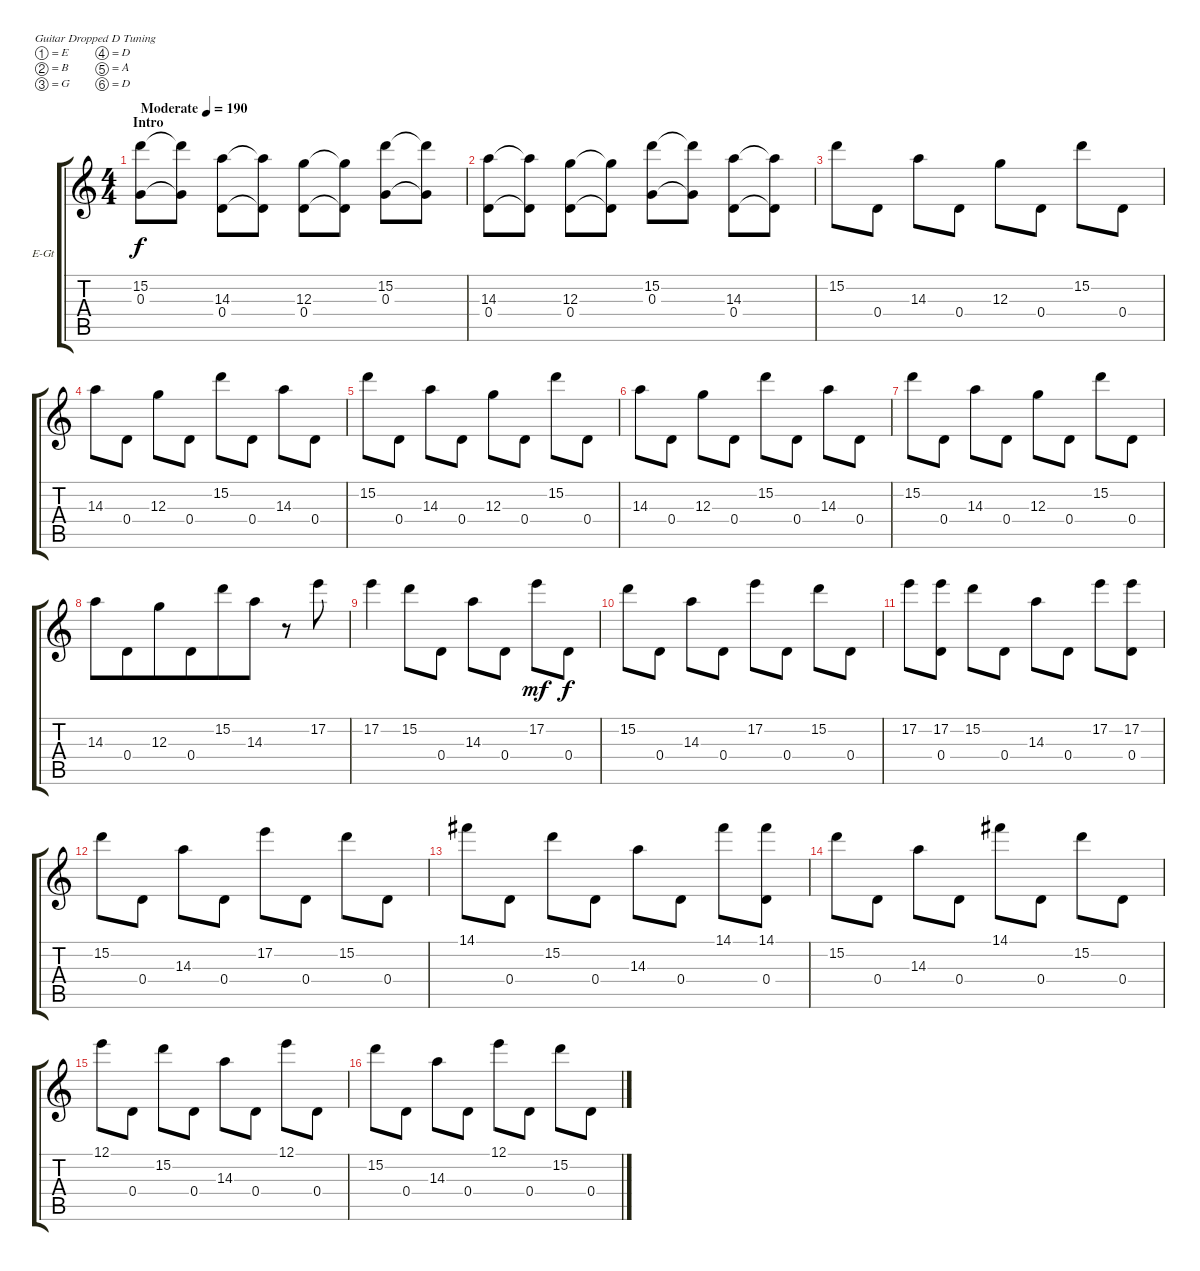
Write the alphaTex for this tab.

\bracketExtendMode groupsimilarinstruments
\firstSystemTrackNameOrientation horizontal
\otherSystemsTrackNameOrientation horizontal
\track ("Jack " "E-Gt") {instrument distortionguitar}
\staff {score tabs}
\tuning (E4 B3 G3 D3 A2 D2)
\ts (4 4)
\beaming (8 2 2 2 2)
\section ("" "Intro")
\tempo (190 "Moderate")
\clef g2
\ks c
(15.2 0.3).8{dy f instrument distortionguitar} (0.3{t} 15.2{t}).8 (14.3 0.4).8 (0.4{t} 14.3{t}).8 (12.3 0.4).8 (12.3{t} 0.4{t}).8 (15.2 0.3).8 (15.2{t} 0.3{t}).8 |
(14.3 0.4).8 (0.4{t} 14.3{t}).8 (12.3 0.4).8 (12.3{t} 0.4{t}).8 (15.2 0.3).8 (0.3{t} 15.2{t}).8 (14.3 0.4).8 (14.3{t} 0.4{t}).8 |
15.2.8 0.4.8 14.3.8 0.4.8 12.3.8 0.4.8 15.2.8 0.4.8 |
14.3.8 0.4.8 12.3.8 0.4.8 15.2.8 0.4.8 14.3.8 0.4.8 |
15.2.8 0.4.8 14.3.8 0.4.8 12.3.8 0.4.8 15.2.8 0.4.8 |
14.3.8 0.4.8 12.3.8 0.4.8 15.2.8 0.4.8 14.3.8 0.4.8 |
15.2.8 0.4.8 14.3.8 0.4.8 12.3.8 0.4.8 15.2.8 0.4.8 |
\beaming (8 6 4)
14.3.8 0.4.8 12.3.8 0.4.8 15.2.8 14.3.8 r.8 17.2.8 |
\beaming (8 2 2 2 2)
17.2.4 15.2.8 0.4.8 14.3.8 0.4.8 17.2.8{dy mf} 0.4.8{dy f} |
15.2.8 0.4.8 14.3.8 0.4.8 17.2.8 0.4.8 15.2.8 0.4.8 |
17.2.8 (0.4 17.2).8 15.2.8 0.4.8 14.3.8 0.4.8 17.2.8 (0.4 17.2).8 |
15.2.8 0.4.8 14.3.8 0.4.8 17.2.8 0.4.8 15.2.8 0.4.8 |
14.1.8 0.4.8 15.2.8 0.4.8 14.3.8 0.4.8 14.1.8 (0.4 14.1).8 |
15.2.8 0.4.8 14.3.8 0.4.8 14.1.8 0.4.8 15.2.8 0.4.8 |
12.1.8 0.4.8 15.2.8 0.4.8 14.3.8 0.4.8 12.1.8 0.4.8 |
15.2.8 0.4.8 14.3.8 0.4.8 12.1.8 0.4.8 15.2.8 0.4.8
